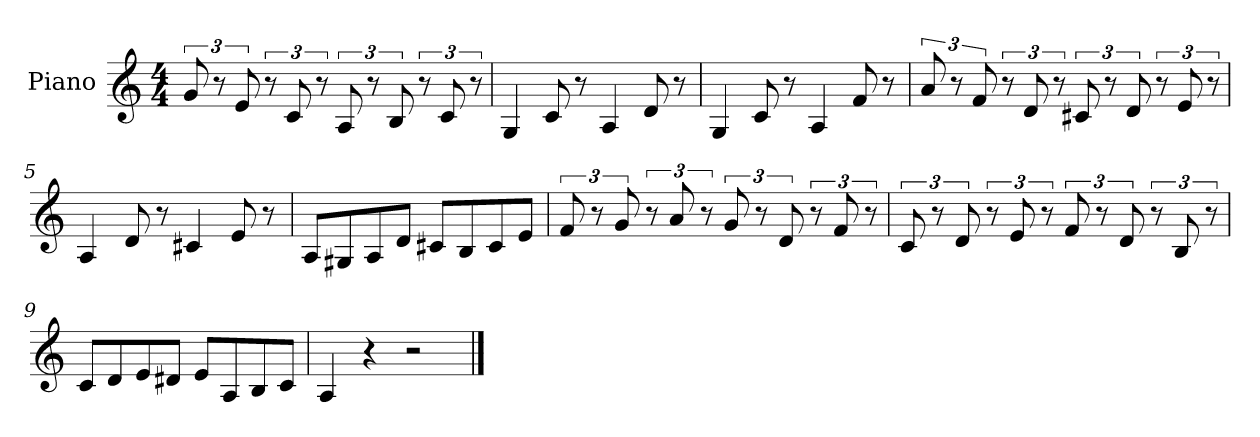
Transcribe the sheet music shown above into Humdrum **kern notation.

**kern
*part1
*staff1
*I"Piano
*I'Pno.
*clefG2
*k[]
*M4/4
=1
12g/
12r
12e/
12r
12c/
12r
12A/
12r
12B/
12r
12c/
12r
=2
4G/
8c/
8r
4A/
8d/
8r
=3
4G/
8c/
8r
4A/
8f/
8r
=4
12a/
12r
12f/
12r
12d/
12r
12c#X/
12r
12d/
12r
12e/
12r
!!LO:LB:g=z
=5
4A/
8d/
8r
4c#X/
8e/
8r
=6
8A/L
8G#X/
8A/
8d/J
8c#X/L
8B/
8c#/
8e/J
=7
12f/
12r
12g/
12r
12a/
12r
12g/
12r
12d/
12r
12f/
12r
=8
12c/
12r
12d/
12r
12e/
12r
12f/
12r
12d/
12r
12B/
12r
!!LO:LB:g=z
=9
8c/L
8d/
8e/
8d#X/J
8e/L
8A/
8B/
8c/J
=10
4A/
4r
2r
==
*-
